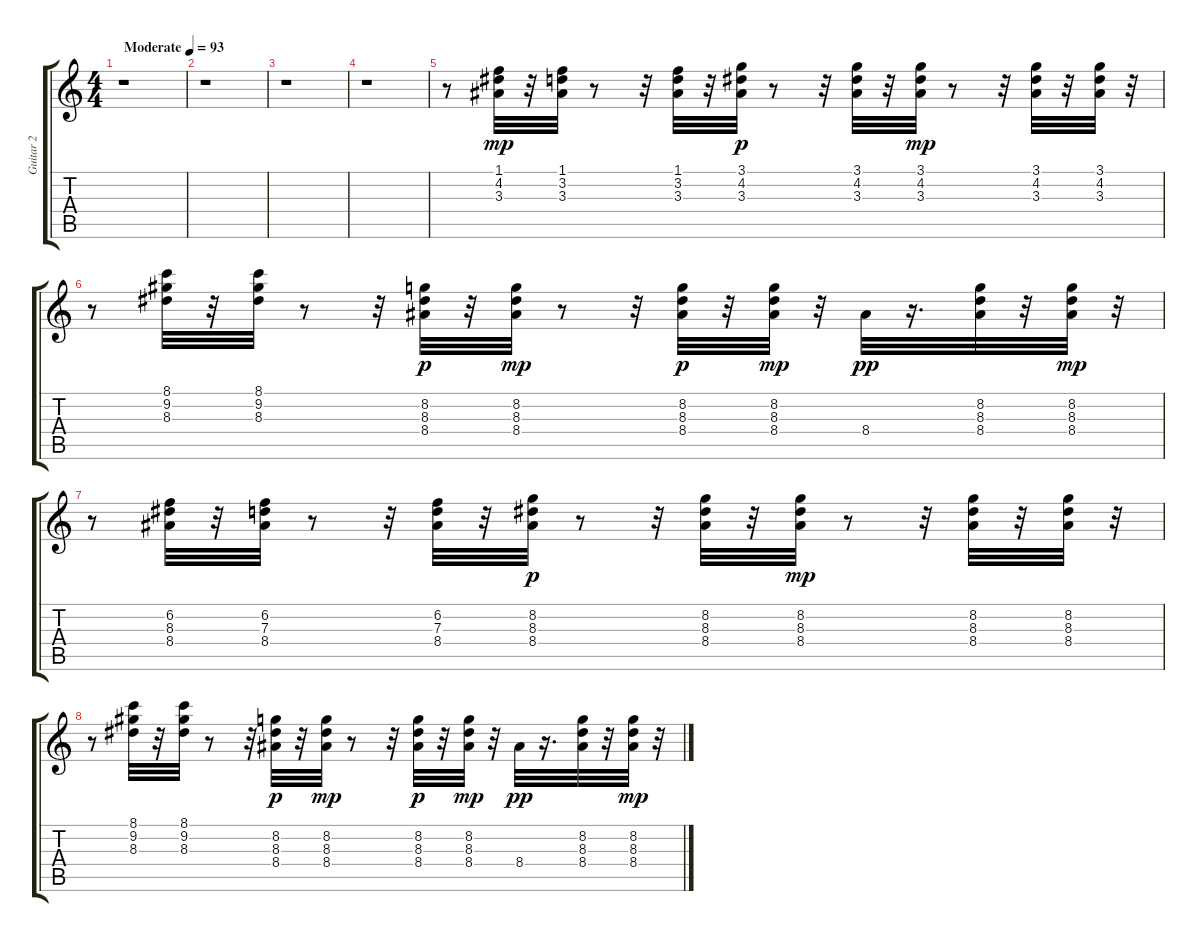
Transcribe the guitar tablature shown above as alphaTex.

\track ("Guitar 2" "Guitar 2") {instrument electricguitarmuted}
\staff {score tabs}
\tuning (E4 B3 G3 D3 A2 E2) {hide}
\ts (4 4)
\tempo (93 "Moderate")
\clef g2
\ks c
r.1{dy mp instrument electricguitarmuted} |
r.1 |
r.1 |
r.1 |
r.8 (1.1 4.2 3.3).32{balance 0} r.32 (1.1 3.2 3.3).32 r.8 r.32 (1.1 3.2 3.3).32 r.32 (3.1 4.2 3.3).32{dy p} r.8 r.32 (3.1 4.2 3.3).32 r.32 (3.1 4.2 3.3).32{dy mp} r.8 r.32 (3.1 4.2 3.3).32 r.32 (3.1 4.2 3.3).32 r.32 |
r.8 (8.1 9.2 8.3).32 r.32 (8.1 9.2 8.3).32 r.8 r.32 (8.2 8.3 8.4).32{dy p} r.32 (8.2 8.3 8.4).32{dy mp} r.8 r.32 (8.2 8.3 8.4).32{dy p} r.32 (8.2 8.3 8.4).32{dy mp} r.32 8.4.32{dy pp} r.16{d} (8.2 8.3 8.4).32 r.32 (8.2 8.3 8.4).32{dy mp} r.32 |
r.8 (6.2 8.3 8.4).32 r.32 (6.2 7.3 8.4).32 r.8 r.32 (6.2 7.3 8.4).32 r.32 (8.2 8.3 8.4).32{dy p} r.8 r.32 (8.2 8.3 8.4).32 r.32 (8.2 8.3 8.4).32{dy mp} r.8 r.32 (8.2 8.3 8.4).32 r.32 (8.2 8.3 8.4).32 r.32 |
r.8 (8.1 9.2 8.3).32 r.32 (8.1 9.2 8.3).32 r.8 r.32 (8.2 8.3 8.4).32{dy p} r.32 (8.2 8.3 8.4).32{dy mp} r.8 r.32 (8.2 8.3 8.4).32{dy p} r.32 (8.2 8.3 8.4).32{dy mp} r.32 8.4.32{dy pp} r.16{d} (8.2 8.3 8.4).32 r.32 (8.2 8.3 8.4).32{dy mp} r.32
